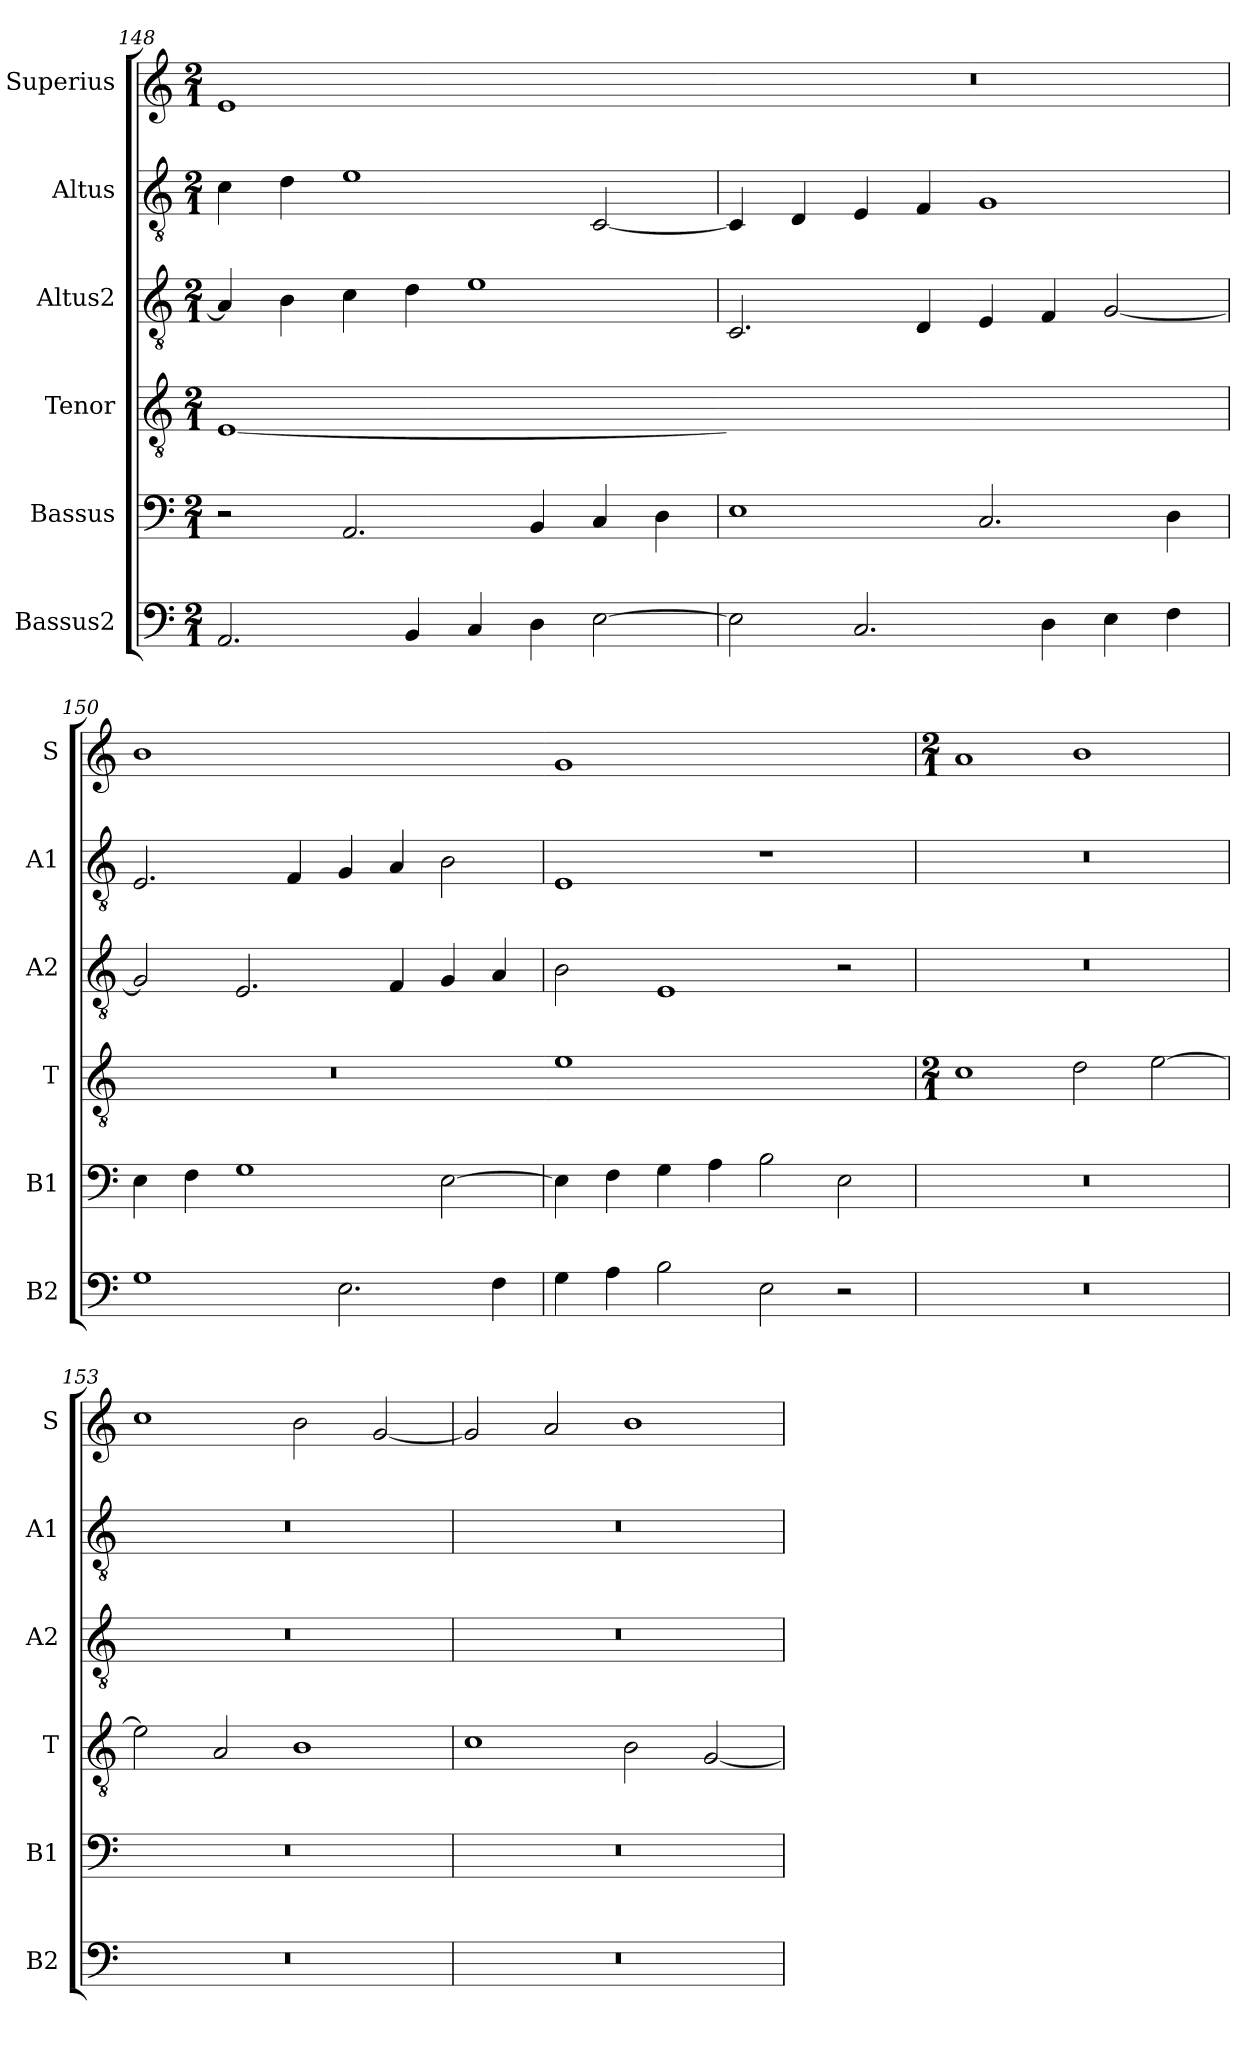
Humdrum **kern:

**kern	**kern	**kern	**kern	**kern	**kern
*part6	*part5	*part4	*part3	*part2	*part1
*staff6	*staff5	*staff4	*staff3	*staff2	*staff1
*I"Bassus2	*I"Bassus	*I"Tenor	*I"Altus2	*I"Altus	*I"Superius
*I'B2	*I'B1	*I'T	*I'A2	*I'A1	*I'S
*clefF4	*clefF4	*clefGv2	*clefGv2	*clefGv2	*clefG2
*k[]	*k[]	*k[]	*k[]	*k[]	*k[]
*M2/1	*M2/1	*M2/1	*M2/1	*M2/1	*M2/1
=148	=148	=148	=148	=148	=148
!	!	!LO:N:vis=1	!	!	!LO:N:vis=1
2.AA/	2r	[0E	4A/]	4c\	0e
.	.	.	4B\	4d\	.
.	2.AA/	.	4c\	1e	.
4BB/	.	.	4d\	.	.
4C/	.	.	1e	.	.
4D\	4BB/	.	.	.	.
[2E\	4C/	.	.	[2C/	.
.	4D\	.	.	.	.
=149	=149	=149-	=149	=149	=149-
!	!	!LO:N:vis=1	!	!	!LO:N:vis=1
2E\]	1E	0Eyy]	2.C/	4C/]	0r
.	.	.	.	4D/	.
2.C/	.	.	.	4E/	.
.	.	.	4D/	4F/	.
.	2.C/	.	4E/	1G	.
4D\	.	.	4F/	.	.
4E\	.	.	[2G/	.	.
4F\	4D\	.	.	.	.
=150	=150	=150	=150	=150	=150
!	!	!LO:N:vis=1	!	!	!LO:N:vis=1
1G	4E\	0r	2G/]	2.E/	0b
.	4F\	.	.	.	.
.	1G	.	2.E/	.	.
.	.	.	.	4F/	.
2.E\	.	.	.	4G/	.
.	.	.	4F/	4A/	.
.	[2E\	.	4G/	2B\	.
4F\	.	.	4A/	.	.
=151	=151	=151-	=151	=151	=151-
!	!	!LO:N:vis=1	!	!	!LO:N:vis=1
4G\	4E\]	0e	2B\	1E	0g
4A\	4F\	.	.	.	.
2B\	4G\	.	1E	.	.
.	4A\	.	.	.	.
2E\	2B\	.	.	1r	.
2r	2E\	.	2r	.	.
=152	=152	=152	=152	=152	=152
*	*	*M2/1	*	*	*M2/1
0r	0r	1c	0r	0r	1a
.	.	2d\	.	.	1b
.	.	[2e\	.	.	.
=153	=153	=153	=153	=153	=153
0r	0r	2e\]	0r	0r	1cc
.	.	2A/	.	.	.
.	.	1B	.	.	2b\
.	.	.	.	.	[2g/
=154	=154	=154	=154	=154	=154
0r	0r	1c	0r	0r	2g/]
.	.	.	.	.	2a/
.	.	2B\	.	.	1b
.	.	[2G/	.	.	.
=	=	=	=	=	=
*-	*-	*-	*-	*-	*-
